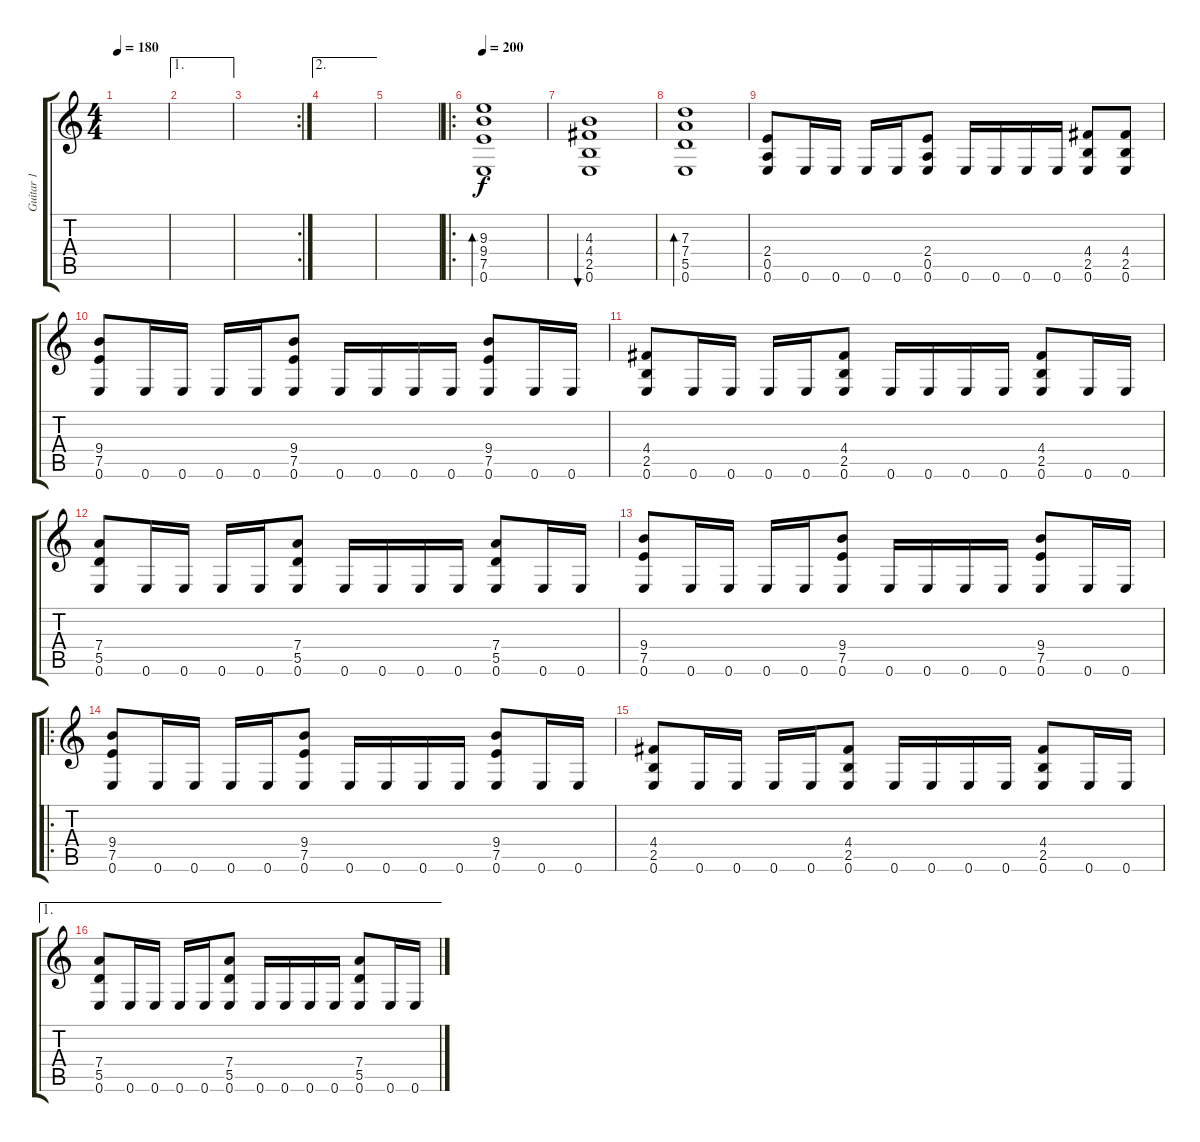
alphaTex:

\track ("Guitar 1" "Guitar 1") {instrument distortionguitar}
\staff {score tabs}
\tuning (E4 B3 G3 D3 A2 E2) {hide}
\ts (4 4)
\tempo 180
\clef g2
\ks c
|
\ae 1
|
\rc 2
|
\ae 2
|
|
\ro
\tempo 200
(9.3 9.4 7.5 0.6).1{bd 480 instrument distortionguitar} |
(4.3 4.4 2.5 0.6).1{bu 480} |
(7.3 7.4 5.5 0.6).1{bd 480} |
(2.4 0.5 0.6).8 0.6.16 0.6.16 0.6.16 0.6.16 (2.4 0.5 0.6).8 0.6.16 0.6.16 0.6.16 0.6.16 (4.4 2.5 0.6).8 (4.4 2.5 0.6).8 |
(9.4 7.5 0.6).8 0.6.16 0.6.16 0.6.16 0.6.16 (9.4 7.5 0.6).8 0.6.16 0.6.16 0.6.16 0.6.16 (9.4 7.5 0.6).8 0.6.16 0.6.16 |
(4.4 2.5 0.6).8 0.6.16 0.6.16 0.6.16 0.6.16 (4.4 2.5 0.6).8 0.6.16 0.6.16 0.6.16 0.6.16 (4.4 2.5 0.6).8 0.6.16 0.6.16 |
(7.4 5.5 0.6).8 0.6.16 0.6.16 0.6.16 0.6.16 (7.4 5.5 0.6).8 0.6.16 0.6.16 0.6.16 0.6.16 (7.4 5.5 0.6).8 0.6.16 0.6.16 |
(9.4 7.5 0.6).8 0.6.16 0.6.16 0.6.16 0.6.16 (9.4 7.5 0.6).8 0.6.16 0.6.16 0.6.16 0.6.16 (9.4 7.5 0.6).8 0.6.16 0.6.16 |
\ro
(9.4 7.5 0.6).8 0.6.16 0.6.16 0.6.16 0.6.16 (9.4 7.5 0.6).8 0.6.16 0.6.16 0.6.16 0.6.16 (9.4 7.5 0.6).8 0.6.16 0.6.16 |
(4.4 2.5 0.6).8 0.6.16 0.6.16 0.6.16 0.6.16 (4.4 2.5 0.6).8 0.6.16 0.6.16 0.6.16 0.6.16 (4.4 2.5 0.6).8 0.6.16 0.6.16 |
\ae 1
(7.4 5.5 0.6).8 0.6.16 0.6.16 0.6.16 0.6.16 (7.4 5.5 0.6).8 0.6.16 0.6.16 0.6.16 0.6.16 (7.4 5.5 0.6).8 0.6.16 0.6.16
